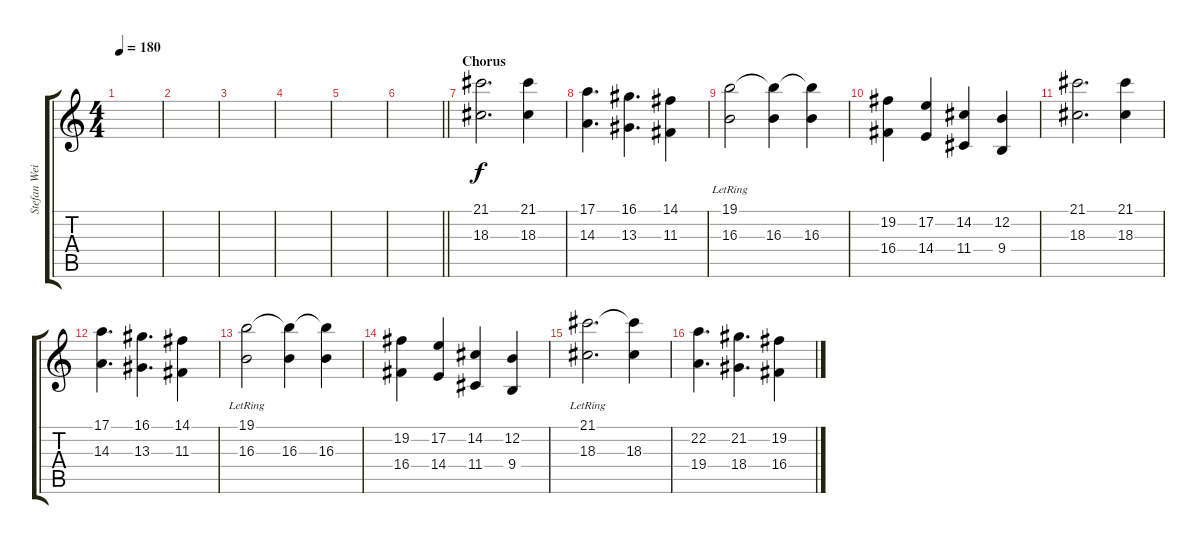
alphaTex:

\track ("Stefan Weiler - R Hand" "Stefan Wei") {instrument electricgrandpiano}
\staff {score tabs}
\tuning (E4 B3 G3 D3 A2 E2) {hide}
\ts (4 4)
\tempo 180
\clef g2
\ks c
|
|
|
|
|
\barLineRight lightlight
|
\section ("" "Chorus")
(21.1 18.3).2{d dy f volume 11} (21.1 18.3).4 |
(17.1 14.3).4{d} (16.1 13.3).4{d} (14.1 11.3).4 |
(19.1{lr} 16.3).2 (19.1{t} 16.3).4 (19.1{t} 16.3).4 |
(19.2 16.4).4 (17.2 14.4).4 (14.2 11.4).4 (12.2 9.4).4 |
(21.1 18.3).2{d} (21.1 18.3).4 |
(17.1 14.3).4{d} (16.1 13.3).4{d} (14.1 11.3).4 |
(19.1{lr} 16.3).2 (19.1{t} 16.3).4 (19.1{t} 16.3).4 |
(19.2 16.4).4 (17.2 14.4).4 (14.2 11.4).4 (12.2 9.4).4 |
(21.1{lr} 18.3).2{d} (21.1{t} 18.3).4 |
(22.2 19.4).4{d} (21.2 18.4).4{d} (19.2 16.4).4
